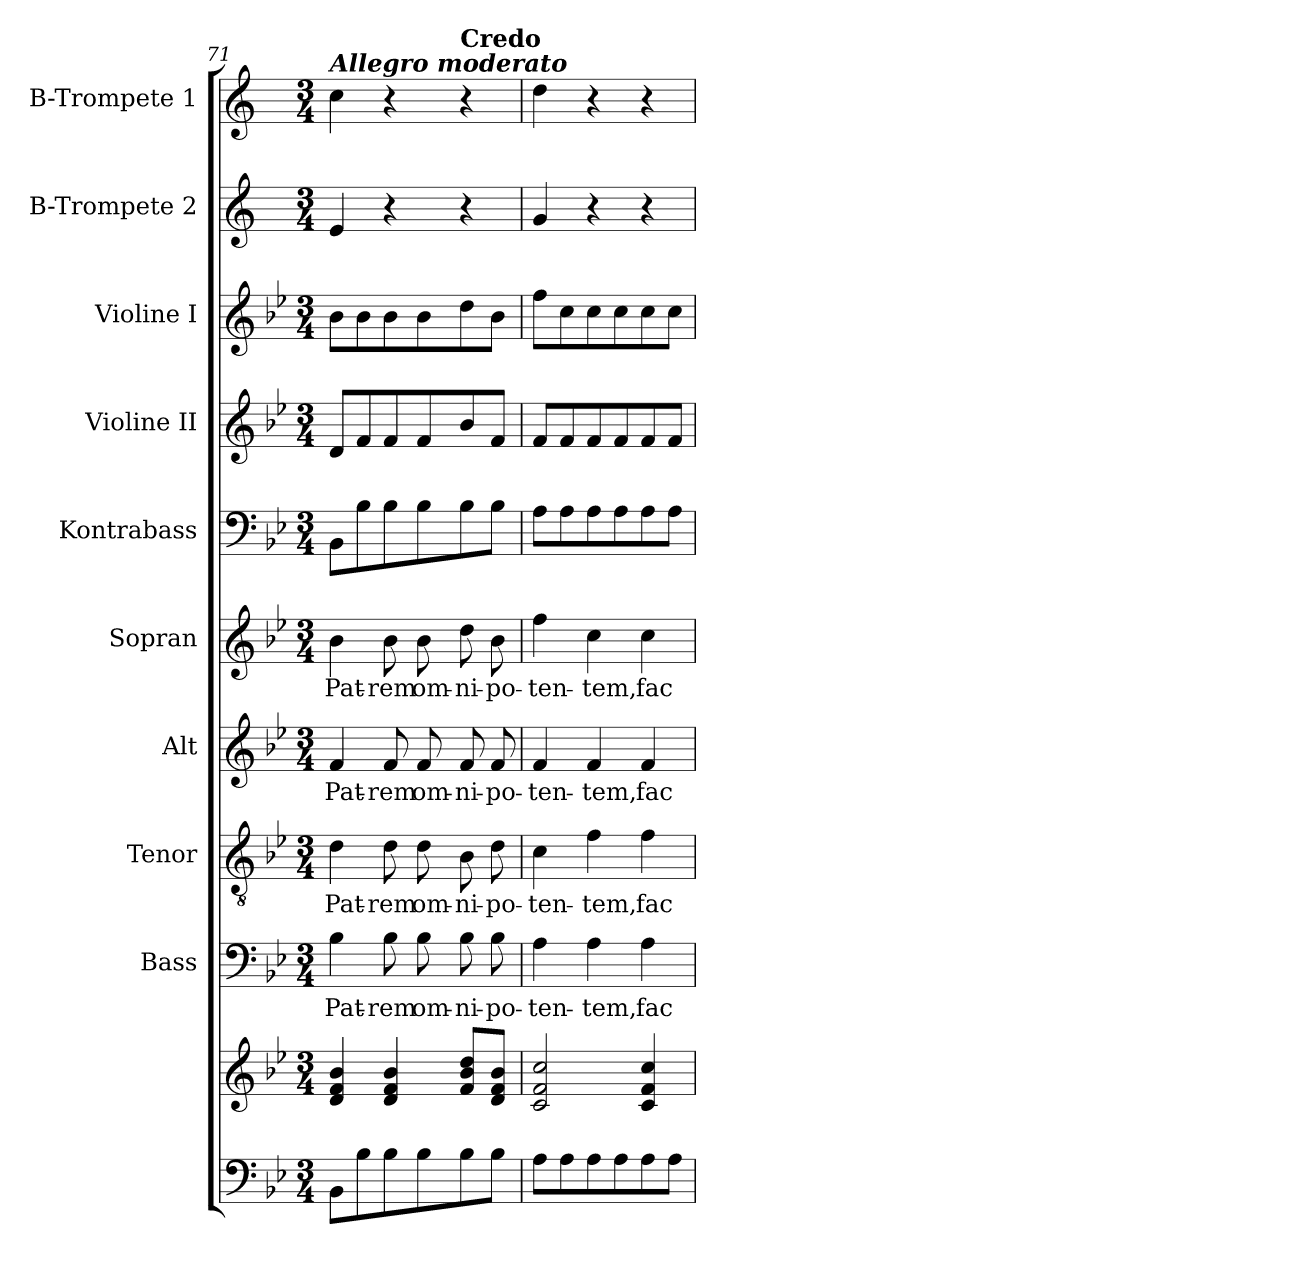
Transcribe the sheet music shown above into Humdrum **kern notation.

**kern	**kern	**kern	**text	**kern	**text	**kern	**text	**kern	**text	**kern	**kern	**kern	**kern	**kern
*part10	*part10	*part9	*part9	*part8	*part8	*part7	*part7	*part6	*part6	*part5	*part4	*part3	*part2	*part1
*staff11	*staff10	*staff9	*staff9	*staff8	*staff8	*staff7	*staff7	*staff6	*staff6	*staff5	*staff4	*staff3	*staff2	*staff1
*	*	*I"Bass	*	*I"Tenor	*	*I"Alt	*	*I"Sopran	*	*I"Kontrabass	*I"Violine II	*I"Violine I	*I"B-Trompete 2	*I"B-Trompete 1
*	*	*I'B.	*	*I'T.	*	*I'A.	*	*I'S.	*	*I'Kb.	*I'Vl. II	*I'Vl. I	*I'B Trp. 2	*I'B Trp. 1
!!LO:PB:g=z
*clefF4	*clefG2	*clefF4	*	*clefGv2	*	*clefG2	*	*clefG2	*	*clefF4	*clefG2	*clefG2	*clefG2	*clefG2
*	*	*	*	*	*	*	*	*	*	*ITrd7c12	*	*	*ITrd1c2	*ITrd1c2
*k[b-e-]	*k[b-e-]	*k[b-e-]	*	*k[b-e-]	*	*k[b-e-]	*	*k[b-e-]	*	*k[b-e-]	*k[b-e-]	*k[b-e-]	*k[b-e-]	*k[b-e-]
*B-:	*B-:	*B-:	*	*B-:	*	*B-:	*	*B-:	*	*B-:	*B-:	*B-:	*B-:	*B-:
*M3/4	*M3/4	*M3/4	*	*M3/4	*	*M3/4	*	*M3/4	*	*M3/4	*M3/4	*M3/4	*M3/4	*M3/4
=71	=71	=71	=71	=71	=71	=71	=71	=71	=71	=71	=71	=71	=71	=71
!	!	!	!	!	!	!	!	!	!	!	!	!	!	!LO:TX:a:Bi:t=Allegro moderato
!	!	!	!LO:LY:b	!	!LO:LY:b	!	!LO:LY:b	!	!LO:LY:b	!	!	!	!	!
8BB-\L	4d/ 4f/ 4b-/	4B-\	Pat-	4d\	Pat-	4f/	Pat-	4b-\	Pat-	8BBB-\L	8d/L	8b-\L	4d/	4b-\
8B-\	.	.	.	.	.	.	.	.	.	8BB-\	8f/	8b-\	.	.
!	!	!	!LO:LY:b	!	!LO:LY:b	!	!LO:LY:b	!	!LO:LY:b	!	!	!	!	!
8B-\	4d/ 4f/ 4b-/	8B-\	-rem	8d\	-rem	8f/	-rem	8b-\	-rem	8BB-\	8f/	8b-\	4r	4r
!	!	!	!LO:LY:b	!	!LO:LY:b	!	!LO:LY:b	!	!LO:LY:b	!	!	!	!	!
8B-\	.	8B-\	om-	8d\	om-	8f/	om-	8b-\	om-	8BB-\	8f/	8b-\	.	.
!	!	!	!	!	!	!	!	!	!	!	!	!	!	!LO:TX:a:B:t=Credo
!	!	!	!LO:LY:b	!	!LO:LY:b	!	!LO:LY:b	!	!LO:LY:b	!	!	!	!	!
8B-\	8f/ 8b-/ 8dd/L	8B-\	-ni-	8B-\	-ni-	8f/	-ni-	8dd\	-ni-	8BB-\	8b-/	8dd\	4r	4r
!	!	!	!LO:LY:b	!	!LO:LY:b	!	!LO:LY:b	!	!LO:LY:b	!	!	!	!	!
8B-\J	8d/ 8f/ 8b-/J	8B-\	-po-	8d\	-po-	8f/	-po-	8b-\	-po-	8BB-\J	8f/J	8b-\J	.	.
=72	=72	=72	=72	=72	=72	=72	=72	=72	=72	=72	=72	=72	=72	=72
!	!	!	!LO:LY:b	!	!LO:LY:b	!	!LO:LY:b	!	!LO:LY:b	!	!	!	!	!
8A\L	2c/ 2f/ 2cc/	4A\	-ten-	4c\	-ten-	4f/	-ten-	4ff\	-ten-	8AA\L	8f/L	8ff\L	4f/	4cc\
8A\	.	.	.	.	.	.	.	.	.	8AA\	8f/	8cc\	.	.
!	!	!	!LO:LY:b	!	!LO:LY:b	!	!LO:LY:b	!	!LO:LY:b	!	!	!	!	!
8A\	.	4A\	-tem,	4f\	-tem,	4f/	-tem,	4cc\	-tem,	8AA\	8f/	8cc\	4r	4r
8A\	.	.	.	.	.	.	.	.	.	8AA\	8f/	8cc\	.	.
!	!	!	!LO:LY:b	!	!LO:LY:b	!	!LO:LY:b	!	!LO:LY:b	!	!	!	!	!
8A\	4c/ 4f/ 4cc/	4A\	fac-	4f\	fac-	4f/	fac-	4cc\	fac-	8AA\	8f/	8cc\	4r	4r
8A\J	.	.	.	.	.	.	.	.	.	8AA\J	8f/J	8cc\J	.	.
=	=	=	=	=	=	=	=	=	=	=	=	=	=	=
*-	*-	*-	*-	*-	*-	*-	*-	*-	*-	*-	*-	*-	*-	*-
